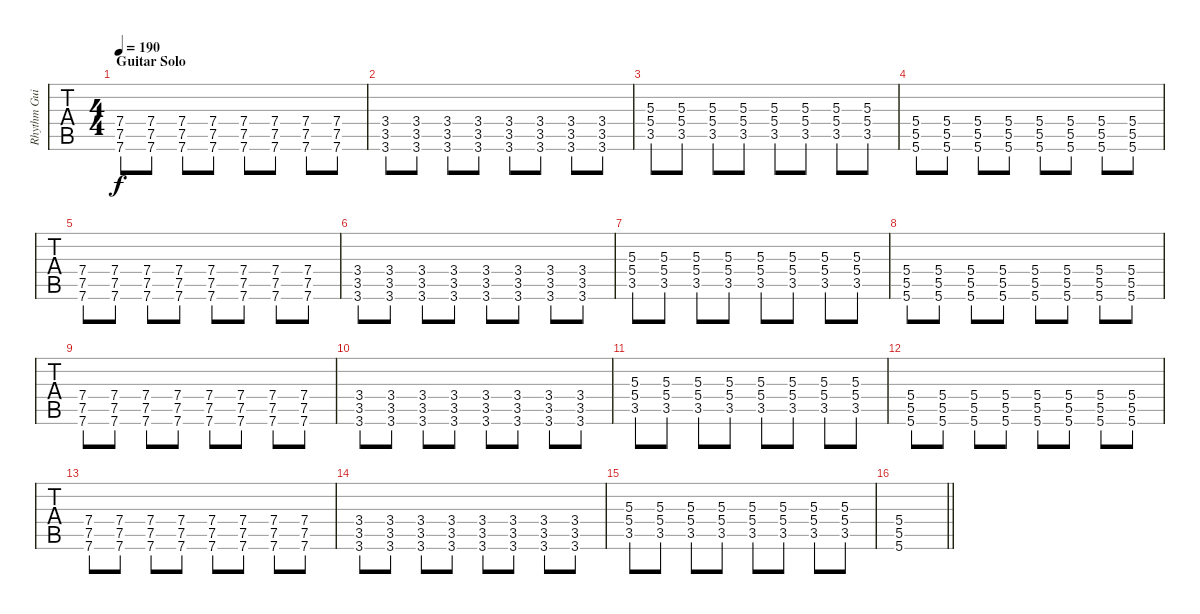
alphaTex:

\track ("Rhythm Guitar" "Rhythm Gui") {instrument distortionguitar}
\staff {tabs}
\tuning (D4 A3 F3 C3 G2 C2) {hide}
\ts (4 4)
\section ("" "Guitar Solo")
\tempo 190
\clef g2
\ks c
(7.4 7.5 7.6).8{dy f} (7.4 7.5 7.6).8 (7.4 7.5 7.6).8 (7.4 7.5 7.6).8 (7.4 7.5 7.6).8 (7.4 7.5 7.6).8 (7.4 7.5 7.6).8 (7.4 7.5 7.6).8 |
(3.4 3.5 3.6).8 (3.4 3.5 3.6).8 (3.4 3.5 3.6).8 (3.4 3.5 3.6).8 (3.4 3.5 3.6).8 (3.4 3.5 3.6).8 (3.4 3.5 3.6).8 (3.4 3.5 3.6).8 |
(5.3 5.4 3.5).8 (5.3 5.4 3.5).8 (5.3 5.4 3.5).8 (5.3 5.4 3.5).8 (5.3 5.4 3.5).8 (5.3 5.4 3.5).8 (5.3 5.4 3.5).8 (5.3 5.4 3.5).8 |
(5.4 5.5 5.6).8 (5.4 5.5 5.6).8 (5.4 5.5 5.6).8 (5.4 5.5 5.6).8 (5.4 5.5 5.6).8 (5.4 5.5 5.6).8 (5.4 5.5 5.6).8 (5.4 5.5 5.6).8 |
(7.4 7.5 7.6).8 (7.4 7.5 7.6).8 (7.4 7.5 7.6).8 (7.4 7.5 7.6).8 (7.4 7.5 7.6).8 (7.4 7.5 7.6).8 (7.4 7.5 7.6).8 (7.4 7.5 7.6).8 |
(3.4 3.5 3.6).8 (3.4 3.5 3.6).8 (3.4 3.5 3.6).8 (3.4 3.5 3.6).8 (3.4 3.5 3.6).8 (3.4 3.5 3.6).8 (3.4 3.5 3.6).8 (3.4 3.5 3.6).8 |
(5.3 5.4 3.5).8 (5.3 5.4 3.5).8 (5.3 5.4 3.5).8 (5.3 5.4 3.5).8 (5.3 5.4 3.5).8 (5.3 5.4 3.5).8 (5.3 5.4 3.5).8 (5.3 5.4 3.5).8 |
(5.4 5.5 5.6).8 (5.4 5.5 5.6).8 (5.4 5.5 5.6).8 (5.4 5.5 5.6).8 (5.4 5.5 5.6).8 (5.4 5.5 5.6).8 (5.4 5.5 5.6).8 (5.4 5.5 5.6).8 |
(7.4 7.5 7.6).8 (7.4 7.5 7.6).8 (7.4 7.5 7.6).8 (7.4 7.5 7.6).8 (7.4 7.5 7.6).8 (7.4 7.5 7.6).8 (7.4 7.5 7.6).8 (7.4 7.5 7.6).8 |
(3.4 3.5 3.6).8 (3.4 3.5 3.6).8 (3.4 3.5 3.6).8 (3.4 3.5 3.6).8 (3.4 3.5 3.6).8 (3.4 3.5 3.6).8 (3.4 3.5 3.6).8 (3.4 3.5 3.6).8 |
(5.3 5.4 3.5).8 (5.3 5.4 3.5).8 (5.3 5.4 3.5).8 (5.3 5.4 3.5).8 (5.3 5.4 3.5).8 (5.3 5.4 3.5).8 (5.3 5.4 3.5).8 (5.3 5.4 3.5).8 |
(5.4 5.5 5.6).8 (5.4 5.5 5.6).8 (5.4 5.5 5.6).8 (5.4 5.5 5.6).8 (5.4 5.5 5.6).8 (5.4 5.5 5.6).8 (5.4 5.5 5.6).8 (5.4 5.5 5.6).8 |
(7.4 7.5 7.6).8 (7.4 7.5 7.6).8 (7.4 7.5 7.6).8 (7.4 7.5 7.6).8 (7.4 7.5 7.6).8 (7.4 7.5 7.6).8 (7.4 7.5 7.6).8 (7.4 7.5 7.6).8 |
(3.4 3.5 3.6).8 (3.4 3.5 3.6).8 (3.4 3.5 3.6).8 (3.4 3.5 3.6).8 (3.4 3.5 3.6).8 (3.4 3.5 3.6).8 (3.4 3.5 3.6).8 (3.4 3.5 3.6).8 |
(5.3 5.4 3.5).8 (5.3 5.4 3.5).8 (5.3 5.4 3.5).8 (5.3 5.4 3.5).8 (5.3 5.4 3.5).8 (5.3 5.4 3.5).8 (5.3 5.4 3.5).8 (5.3 5.4 3.5).8 |
\barLineRight lightlight
(5.4 5.5 5.6).1
